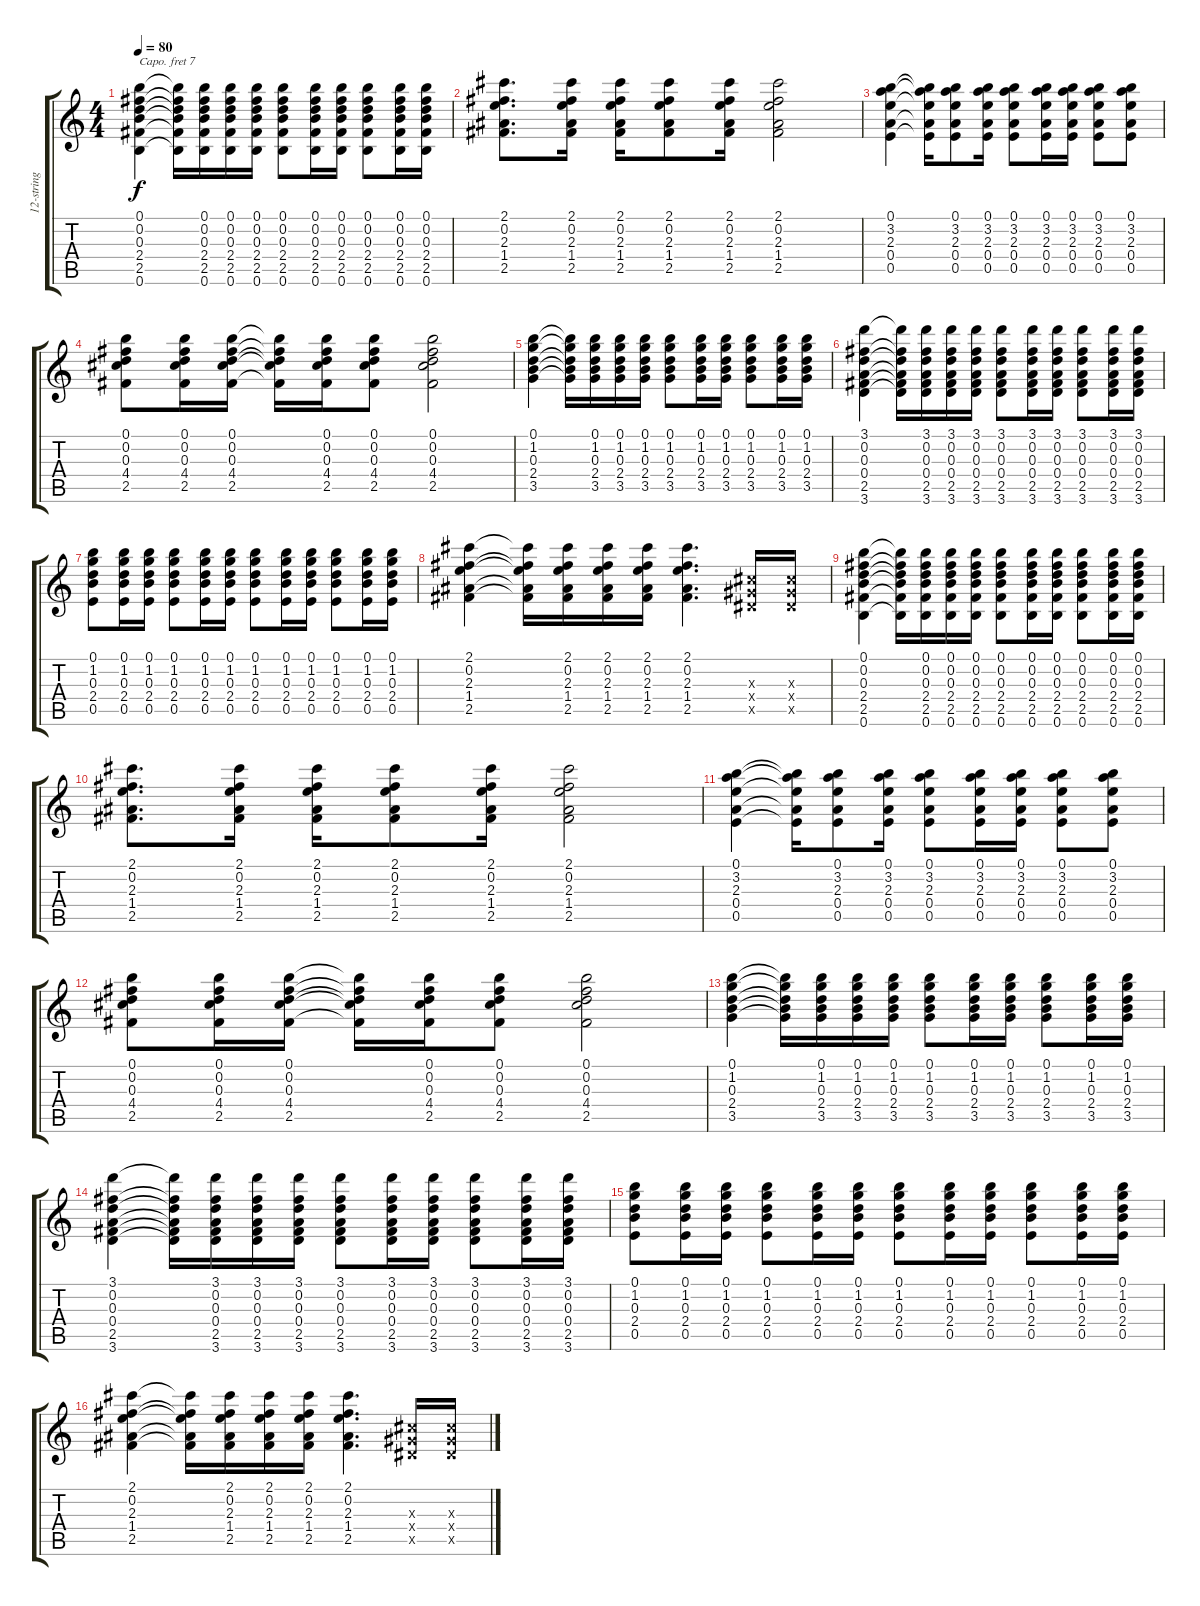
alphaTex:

\track ("12-string guitar (1)" "12-string ") {instrument acousticguitarsteel}
\staff {score tabs}
\capo 7
\tuning (E4 B3 G3 D3 A2 E2) {hide}
\ts (4 4)
\tempo 80
\clef g2
\ks c
(0.1 0.2 0.3 2.4 2.5 0.6).4{dy f} (0.1{t} 0.2{t} 0.3{t} 2.4{t} 2.5{t} 0.6{t}).16 (0.1 0.2 0.3 2.4 2.5 0.6).16 (0.1 0.2 0.3 2.4 2.5 0.6).16 (0.1 0.2 0.3 2.4 2.5 0.6).16 (0.1 0.2 0.3 2.4 2.5 0.6).8 (0.1 0.2 0.3 2.4 2.5 0.6).16 (0.1 0.2 0.3 2.4 2.5 0.6).16 (0.1 0.2 0.3 2.4 2.5 0.6).8 (0.1 0.2 0.3 2.4 2.5 0.6).16 (0.1 0.2 0.3 2.4 2.5 0.6).16 |
(2.1 0.2 2.3 1.4 2.5).8{d} (2.1 0.2 2.3 1.4 2.5).16 (2.1 0.2 2.3 1.4 2.5).16 (2.1 0.2 2.3 1.4 2.5).8 (2.1 0.2 2.3 1.4 2.5).16 (2.1 0.2 2.3 1.4 2.5).2 |
(0.1 3.2 2.3 0.4 0.5).4 (0.1{t} 3.2{t} 2.3{t} 0.4{t} 0.5{t}).16 (0.1 3.2 2.3 0.4 0.5).8 (0.1 3.2 2.3 0.4 0.5).16 (0.1 3.2 2.3 0.4 0.5).8 (0.1 3.2 2.3 0.4 0.5).16 (0.1 3.2 2.3 0.4 0.5).16 (0.1 3.2 2.3 0.4 0.5).8 (0.1 3.2 2.3 0.4 0.5).8 |
(0.1 0.2 0.3 4.4 2.5).8 (0.1 0.2 0.3 4.4 2.5).16 (0.1 0.2 0.3 4.4 2.5).16 (0.1{t} 0.2{t} 0.3{t} 4.4{t} 2.5{t}).16 (0.1 0.2 0.3 4.4 2.5).16 (0.1 0.2 0.3 4.4 2.5).8 (0.1 0.2 0.3 4.4 2.5).2 |
(0.1 1.2 0.3 2.4 3.5).4 (0.1{t} 1.2{t} 0.3{t} 2.4{t} 3.5{t}).16 (0.1 1.2 0.3 2.4 3.5).16 (0.1 1.2 0.3 2.4 3.5).16 (0.1 1.2 0.3 2.4 3.5).16 (0.1 1.2 0.3 2.4 3.5).8 (0.1 1.2 0.3 2.4 3.5).16 (0.1 1.2 0.3 2.4 3.5).16 (0.1 1.2 0.3 2.4 3.5).8 (0.1 1.2 0.3 2.4 3.5).16 (0.1 1.2 0.3 2.4 3.5).16 |
(3.1 0.2 0.3 0.4 2.5 3.6).4 (3.1{t} 0.2{t} 0.3{t} 0.4{t} 2.5{t} 3.6{t}).16 (3.1 0.2 0.3 0.4 2.5 3.6).16 (3.1 0.2 0.3 0.4 2.5 3.6).16 (3.1 0.2 0.3 0.4 2.5 3.6).16 (3.1 0.2 0.3 0.4 2.5 3.6).8 (3.1 0.2 0.3 0.4 2.5 3.6).16 (3.1 0.2 0.3 0.4 2.5 3.6).16 (3.1 0.2 0.3 0.4 2.5 3.6).8 (3.1 0.2 0.3 0.4 2.5 3.6).16 (3.1 0.2 0.3 0.4 2.5 3.6).16 |
(0.1 1.2 0.3 2.4 0.5).8 (0.1 1.2 0.3 2.4 0.5).16 (0.1 1.2 0.3 2.4 0.5).16 (0.1 1.2 0.3 2.4 0.5).8 (0.1 1.2 0.3 2.4 0.5).16 (0.1 1.2 0.3 2.4 0.5).16 (0.1 1.2 0.3 2.4 0.5).8 (0.1 1.2 0.3 2.4 0.5).16 (0.1 1.2 0.3 2.4 0.5).16 (0.1 1.2 0.3 2.4 0.5).8 (0.1 1.2 0.3 2.4 0.5).16 (0.1 1.2 0.3 2.4 0.5).16 |
(2.1 0.2 2.3 1.4 2.5).4 (2.1{t} 0.2{t} 2.3{t} 1.4{t} 2.5{t}).16 (2.1 0.2 2.3 1.4 2.5).16 (2.1 0.2 2.3 1.4 2.5).16 (2.1 0.2 2.3 1.4 2.5).16 (2.1 0.2 2.3 1.4 2.5).4{d} (-1.3{x} -1.4{x} -1.5{x}).16 (-1.3{x} -1.4{x} -1.5{x}).16 |
(0.1 0.2 0.3 2.4 2.5 0.6).4 (0.1{t} 0.2{t} 0.3{t} 2.4{t} 2.5{t} 0.6{t}).16 (0.1 0.2 0.3 2.4 2.5 0.6).16 (0.1 0.2 0.3 2.4 2.5 0.6).16 (0.1 0.2 0.3 2.4 2.5 0.6).16 (0.1 0.2 0.3 2.4 2.5 0.6).8 (0.1 0.2 0.3 2.4 2.5 0.6).16 (0.1 0.2 0.3 2.4 2.5 0.6).16 (0.1 0.2 0.3 2.4 2.5 0.6).8 (0.1 0.2 0.3 2.4 2.5 0.6).16 (0.1 0.2 0.3 2.4 2.5 0.6).16 |
(2.1 0.2 2.3 1.4 2.5).8{d} (2.1 0.2 2.3 1.4 2.5).16 (2.1 0.2 2.3 1.4 2.5).16 (2.1 0.2 2.3 1.4 2.5).8 (2.1 0.2 2.3 1.4 2.5).16 (2.1 0.2 2.3 1.4 2.5).2 |
(0.1 3.2 2.3 0.4 0.5).4 (0.1{t} 3.2{t} 2.3{t} 0.4{t} 0.5{t}).16 (0.1 3.2 2.3 0.4 0.5).8 (0.1 3.2 2.3 0.4 0.5).16 (0.1 3.2 2.3 0.4 0.5).8 (0.1 3.2 2.3 0.4 0.5).16 (0.1 3.2 2.3 0.4 0.5).16 (0.1 3.2 2.3 0.4 0.5).8 (0.1 3.2 2.3 0.4 0.5).8 |
(0.1 0.2 0.3 4.4 2.5).8 (0.1 0.2 0.3 4.4 2.5).16 (0.1 0.2 0.3 4.4 2.5).16 (0.1{t} 0.2{t} 0.3{t} 4.4{t} 2.5{t}).16 (0.1 0.2 0.3 4.4 2.5).16 (0.1 0.2 0.3 4.4 2.5).8 (0.1 0.2 0.3 4.4 2.5).2 |
(0.1 1.2 0.3 2.4 3.5).4 (0.1{t} 1.2{t} 0.3{t} 2.4{t} 3.5{t}).16 (0.1 1.2 0.3 2.4 3.5).16 (0.1 1.2 0.3 2.4 3.5).16 (0.1 1.2 0.3 2.4 3.5).16 (0.1 1.2 0.3 2.4 3.5).8 (0.1 1.2 0.3 2.4 3.5).16 (0.1 1.2 0.3 2.4 3.5).16 (0.1 1.2 0.3 2.4 3.5).8 (0.1 1.2 0.3 2.4 3.5).16 (0.1 1.2 0.3 2.4 3.5).16 |
(3.1 0.2 0.3 0.4 2.5 3.6).4 (3.1{t} 0.2{t} 0.3{t} 0.4{t} 2.5{t} 3.6{t}).16 (3.1 0.2 0.3 0.4 2.5 3.6).16 (3.1 0.2 0.3 0.4 2.5 3.6).16 (3.1 0.2 0.3 0.4 2.5 3.6).16 (3.1 0.2 0.3 0.4 2.5 3.6).8 (3.1 0.2 0.3 0.4 2.5 3.6).16 (3.1 0.2 0.3 0.4 2.5 3.6).16 (3.1 0.2 0.3 0.4 2.5 3.6).8 (3.1 0.2 0.3 0.4 2.5 3.6).16 (3.1 0.2 0.3 0.4 2.5 3.6).16 |
(0.1 1.2 0.3 2.4 0.5).8 (0.1 1.2 0.3 2.4 0.5).16 (0.1 1.2 0.3 2.4 0.5).16 (0.1 1.2 0.3 2.4 0.5).8 (0.1 1.2 0.3 2.4 0.5).16 (0.1 1.2 0.3 2.4 0.5).16 (0.1 1.2 0.3 2.4 0.5).8 (0.1 1.2 0.3 2.4 0.5).16 (0.1 1.2 0.3 2.4 0.5).16 (0.1 1.2 0.3 2.4 0.5).8 (0.1 1.2 0.3 2.4 0.5).16 (0.1 1.2 0.3 2.4 0.5).16 |
(2.1 0.2 2.3 1.4 2.5).4 (2.1{t} 0.2{t} 2.3{t} 1.4{t} 2.5{t}).16 (2.1 0.2 2.3 1.4 2.5).16 (2.1 0.2 2.3 1.4 2.5).16 (2.1 0.2 2.3 1.4 2.5).16 (2.1 0.2 2.3 1.4 2.5).4{d} (-1.3{x} -1.4{x} -1.5{x}).16 (-1.3{x} -1.4{x} -1.5{x}).16
